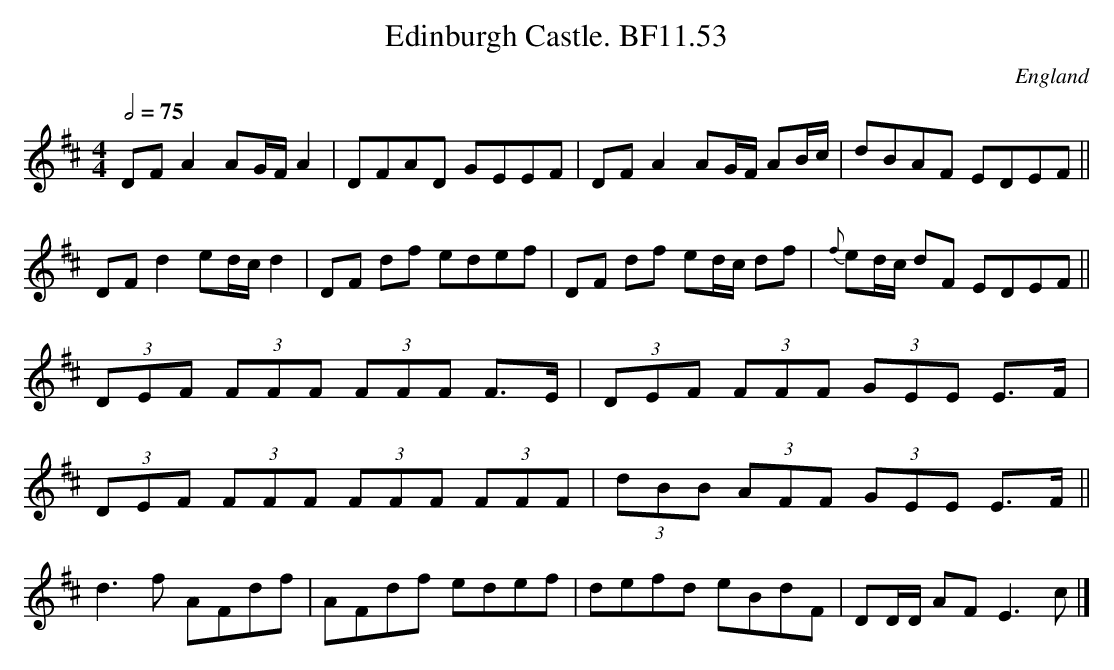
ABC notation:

X:1
T:Edinburgh Castle. BF11.53
M:4/4
Q:1/2=75
O:England
notC:Hand of James Lishman
K:D major
DFA2AG/F/A2|DFAD GEEF|DFA2AG/F/ AB/c/|dBAF EDEF||!
DFd2ed/c/d2|DF df edef|DF df ed/c/ df|{f}ed/c/ dF EDEF||!
(3DEF (3FFF (3FFF F>E|(3DEF (3FFF (3GEE E>F|!
(3DEF (3FFF (3FFF (3FFF|(3dBB (3AFF (3GEE E>F||!
d3f AFdf|AFdf edef|defd eBdF|DD/D/ AFE3c|]
